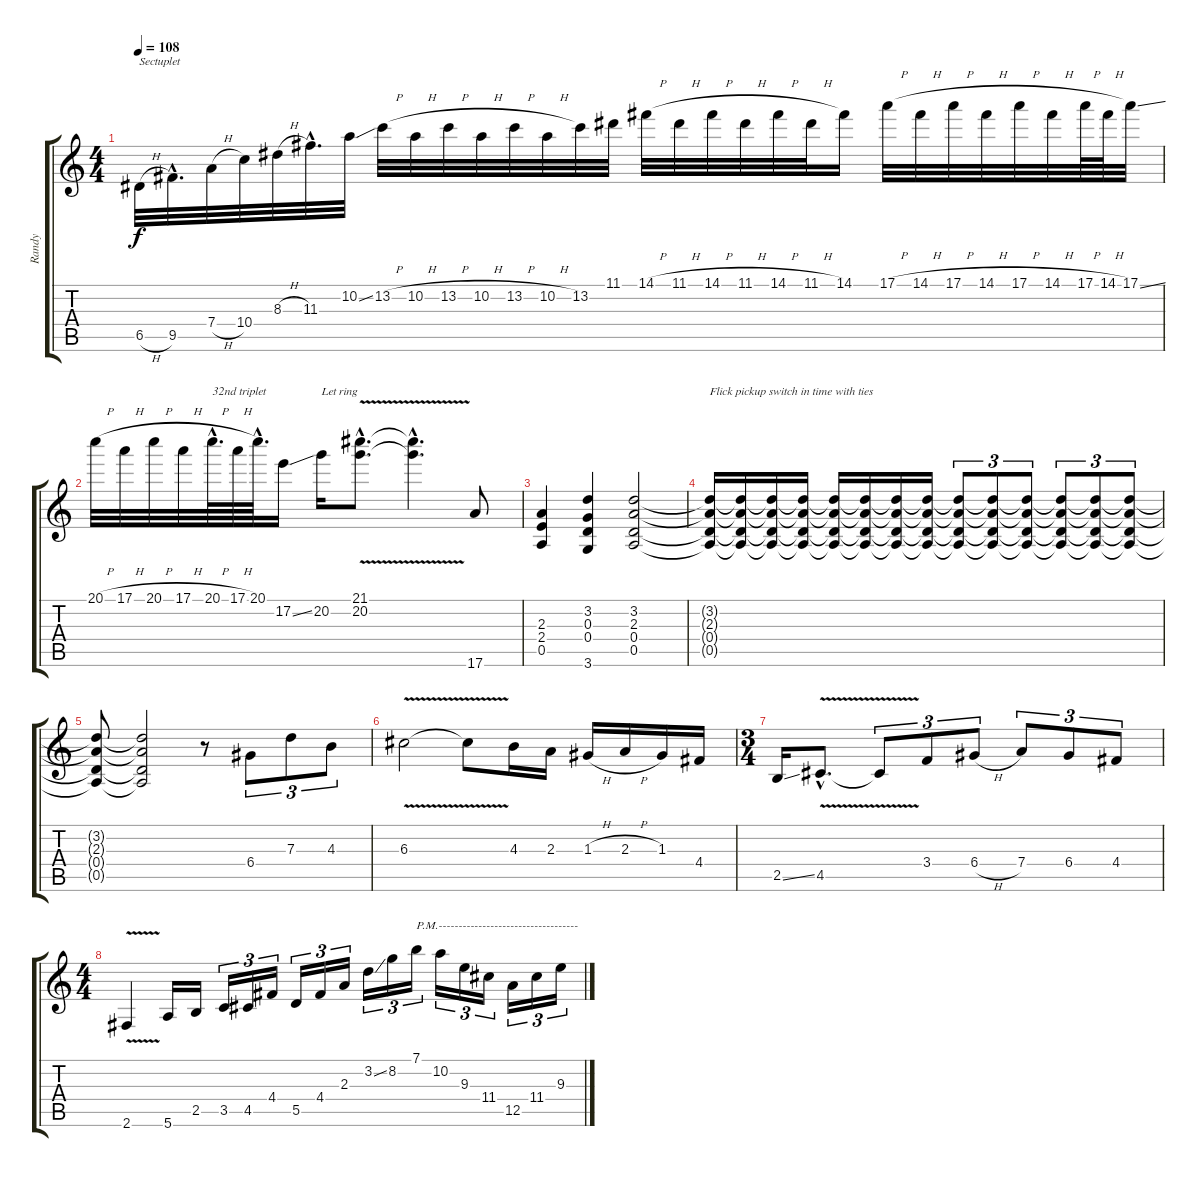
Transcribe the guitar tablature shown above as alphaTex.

\track ("Randy" "Randy") {instrument overdrivenguitar}
\staff {score tabs}
\tuning (E4 B3 G3 D3 A2 E2) {hide}
\ts (4 4)
\tempo 108
\clef g2
\ks c
6.5{h}.32{txt "Sectuplet" dy f} 9.5{hac}.32{d} 7.4{h}.32 10.4.32 8.3{h}.32 11.3{hac}.32{d} 10.2{ss}.32 13.2{h}.32 10.2{h}.32 13.2{h}.32 10.2{h}.32 13.2{h}.32 10.2{h}.32 13.2.32 11.1.32 14.1{h}.32 11.1{h}.32 14.1{h}.32 11.1{h}.32 14.1{h}.32 11.1{h}.32 14.1.16 17.1{h}.32 14.1{h}.32 17.1{h}.32 14.1{h}.32 17.1{h}.32 14.1{h}.32 17.1{h}.64 14.1{h}.64 17.1{ss}.32 |
20.1{h}.32 17.1{h}.32 20.1{h}.32 17.1{h}.32 20.1{h hac}.64{d txt "32nd triplet"} 17.1{h}.64 20.1{hac}.64{d} 17.2{ss}.16 20.2.16{txt "Let ring"} (21.1{v hac} 20.2{v hac}).8{d} (21.1{hac t} 20.2{hac t}).4{d} 17.6.8 |
(2.3 2.4 0.5).4 (3.2 0.3 0.4 3.6).4 (3.2 2.3 0.4 0.5).2 |
(3.2{t} 2.3{t} 0.4{t} 0.5{t}).16{txt "Flick pickup switch in time with ties"} (3.2{t} 2.3{t} 0.4{t} 0.5{t}).16 (3.2{t} 2.3{t} 0.4{t} 0.5{t}).16 (3.2{t} 2.3{t} 0.4{t} 0.5{t}).16 (3.2{t} 2.3{t} 0.4{t} 0.5{t}).16 (3.2{t} 2.3{t} 0.4{t} 0.5{t}).16 (3.2{t} 2.3{t} 0.4{t} 0.5{t}).16 (3.2{t} 2.3{t} 0.4{t} 0.5{t}).16 (3.2{t} 2.3{t} 0.4{t} 0.5{t}).8{tu (3 2)} (3.2{t} 2.3{t} 0.4{t} 0.5{t}).8{tu (3 2)} (3.2{t} 2.3{t} 0.4{t} 0.5{t}).8{tu (3 2)} (3.2{t} 2.3{t} 0.4{t} 0.5{t}).8{tu (3 2)} (3.2{t} 2.3{t} 0.4{t} 0.5{t}).8{tu (3 2)} (3.2{t} 2.3{t} 0.4{t} 0.5{t}).8{tu (3 2)} |
(3.2{t} 2.3{t} 0.4{t} 0.5{t}).8 (3.2{t} 2.3{t} 0.4{t} 0.5{t}).2 r.8 6.4.8{tu (3 2)} 7.3.8{tu (3 2)} 4.3.8{tu (3 2)} |
6.3{v}.2 6.3{t}.8 4.3.16 2.3.16 1.3{h}.16 2.3{h}.16 1.3.16 4.4.16 |
\ts (3 4)
2.5{ss}.16 4.5{v hac}.8{d} 4.5{t}.8{tu (3 2)} 3.4.8{tu (3 2)} 6.4{h}.8{tu (3 2)} 7.4.8{tu (3 2)} 6.4.8{tu (3 2)} 4.4.8{tu (3 2)} |
\ts (4 4)
2.6{v}.4 5.6.16 2.5.16 3.5.16{tu (3 2)} 4.5.16{tu (3 2)} 4.4.16{tu (3 2)} 5.5.16{tu (3 2)} 4.4.16{tu (3 2)} 2.3.16{tu (3 2)} 3.2{ss}.16{tu (3 2)} 8.2.16{tu (3 2)} 7.1.16{tu (3 2) txt "P.M.-----------------------------------"} 10.2.16{tu (3 2)} 9.3.16{tu (3 2)} 11.4.16{tu (3 2)} 12.5.16{tu (3 2)} 11.4.16{tu (3 2)} 9.3.16{tu (3 2)}
